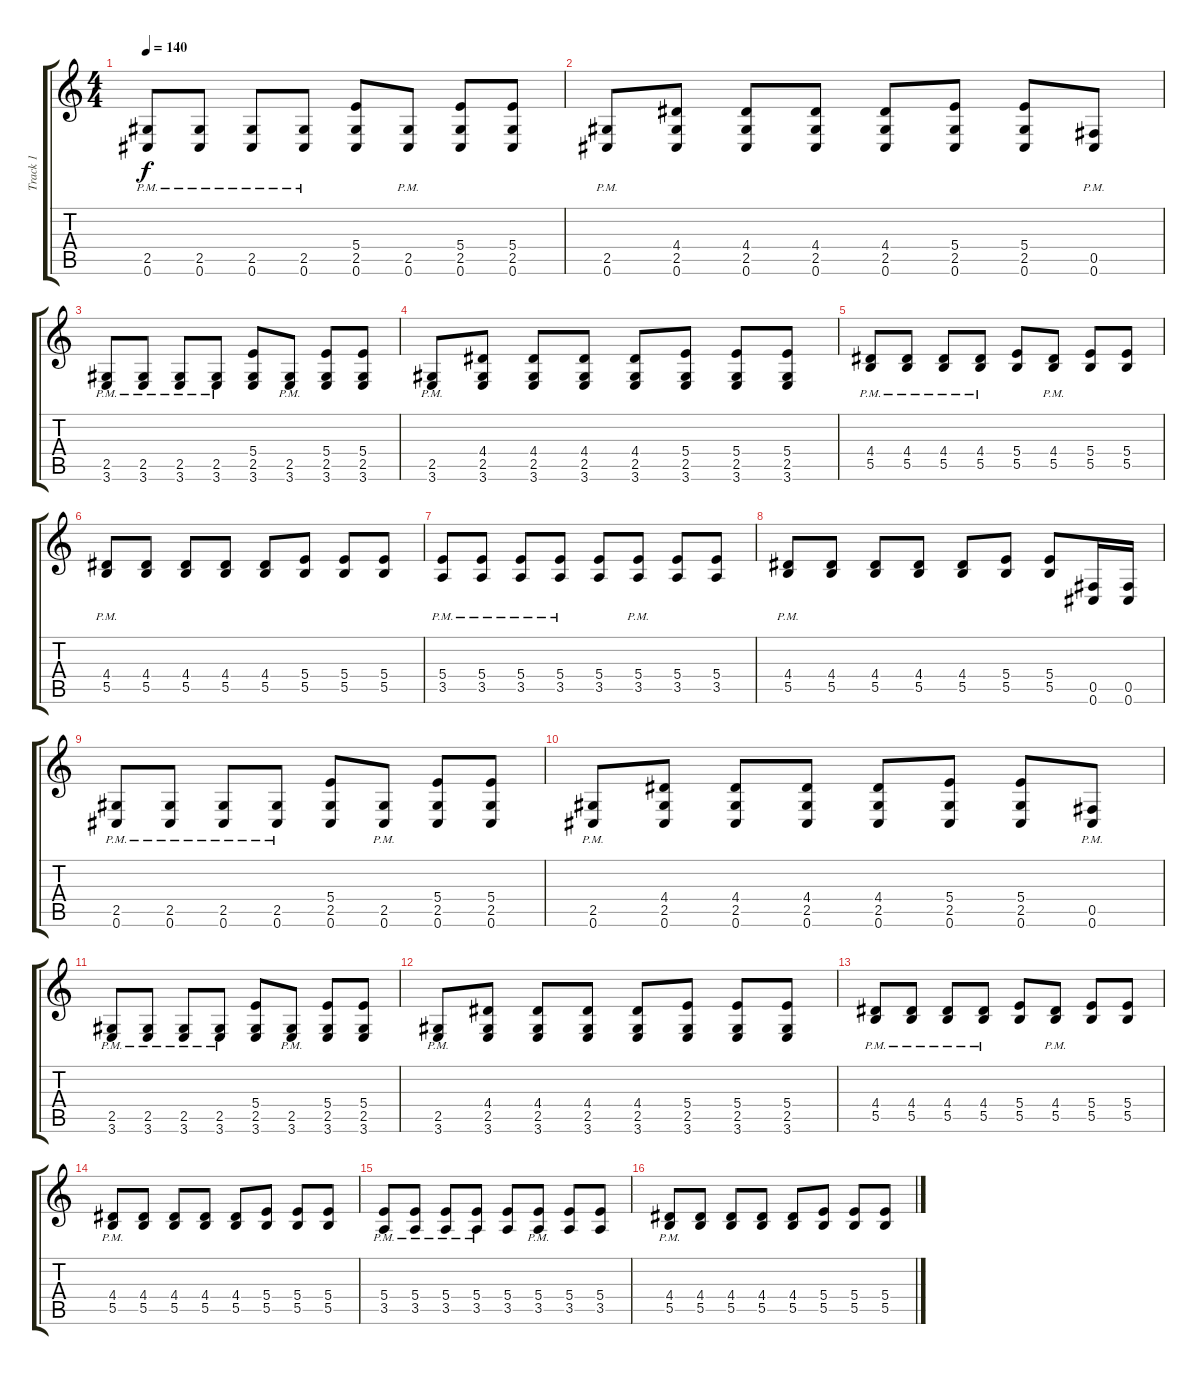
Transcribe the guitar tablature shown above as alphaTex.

\track ("Track 1" "Track 1") {instrument acousticguitarsteel}
\staff {score tabs}
\tuning (Db4 Ab3 E3 B2 Gb2 Db2) {hide}
\ts (4 4)
\tempo 140
\clef g2
\ks c
(2.5{pm} 0.6{pm}).8{dy f} (2.5{pm} 0.6{pm}).8 (2.5{pm} 0.6{pm}).8 (2.5{pm} 0.6{pm}).8 (5.4 2.5 0.6).8 (2.5{pm} 0.6{pm}).8 (5.4 2.5 0.6).8 (5.4 2.5 0.6).8 |
(2.5{pm} 0.6).8 (4.4 2.5 0.6).8 (4.4 2.5 0.6).8 (4.4 2.5 0.6).8 (4.4 2.5 0.6).8 (5.4 2.5 0.6).8 (5.4 2.5 0.6).8 (0.5{pm} 0.6{pm}).8 |
(2.5{pm} 3.6{pm}).8 (2.5{pm} 3.6{pm}).8 (2.5{pm} 3.6{pm}).8 (2.5{pm} 3.6{pm}).8 (5.4 2.5 3.6).8 (2.5{pm} 3.6{pm}).8 (5.4 2.5 3.6).8 (5.4 2.5 3.6).8 |
(2.5{pm} 3.6{pm}).8 (4.4 2.5 3.6).8 (4.4 2.5 3.6).8 (4.4 2.5 3.6).8 (4.4 2.5 3.6).8 (5.4 2.5 3.6).8 (5.4 2.5 3.6).8 (5.4 2.5 3.6).8 |
(4.4{pm} 5.5{pm}).8 (4.4{pm} 5.5{pm}).8 (4.4{pm} 5.5{pm}).8 (4.4{pm} 5.5{pm}).8 (5.4 5.5).8 (4.4{pm} 5.5{pm}).8 (5.4 5.5).8 (5.4 5.5).8 |
(4.4{pm} 5.5{pm}).8 (4.4 5.5).8 (4.4 5.5).8 (4.4 5.5).8 (4.4 5.5).8 (5.4 5.5).8 (5.4 5.5).8 (5.4 5.5).8 |
(5.4{pm} 3.5{pm}).8 (5.4{pm} 3.5{pm}).8 (5.4{pm} 3.5{pm}).8 (5.4{pm} 3.5{pm}).8 (5.4 3.5).8 (5.4{pm} 3.5{pm}).8 (5.4 3.5).8 (5.4 3.5).8 |
(4.4{pm} 5.5{pm}).8 (4.4 5.5).8 (4.4 5.5).8 (4.4 5.5).8 (4.4 5.5).8 (5.4 5.5).8 (5.4 5.5).8 (0.5 0.6).16 (0.5 0.6).16 |
(2.5{pm} 0.6{pm}).8 (2.5{pm} 0.6{pm}).8 (2.5{pm} 0.6{pm}).8 (2.5{pm} 0.6{pm}).8 (5.4 2.5 0.6).8 (2.5{pm} 0.6{pm}).8 (5.4 2.5 0.6).8 (5.4 2.5 0.6).8 |
(2.5{pm} 0.6).8 (4.4 2.5 0.6).8 (4.4 2.5 0.6).8 (4.4 2.5 0.6).8 (4.4 2.5 0.6).8 (5.4 2.5 0.6).8 (5.4 2.5 0.6).8 (0.5{pm} 0.6{pm}).8 |
(2.5{pm} 3.6{pm}).8 (2.5{pm} 3.6{pm}).8 (2.5{pm} 3.6{pm}).8 (2.5{pm} 3.6{pm}).8 (5.4 2.5 3.6).8 (2.5{pm} 3.6{pm}).8 (5.4 2.5 3.6).8 (5.4 2.5 3.6).8 |
(2.5{pm} 3.6{pm}).8 (4.4 2.5 3.6).8 (4.4 2.5 3.6).8 (4.4 2.5 3.6).8 (4.4 2.5 3.6).8 (5.4 2.5 3.6).8 (5.4 2.5 3.6).8 (5.4 2.5 3.6).8 |
(4.4{pm} 5.5{pm}).8 (4.4{pm} 5.5{pm}).8 (4.4{pm} 5.5{pm}).8 (4.4{pm} 5.5{pm}).8 (5.4 5.5).8 (4.4{pm} 5.5{pm}).8 (5.4 5.5).8 (5.4 5.5).8 |
(4.4{pm} 5.5{pm}).8 (4.4 5.5).8 (4.4 5.5).8 (4.4 5.5).8 (4.4 5.5).8 (5.4 5.5).8 (5.4 5.5).8 (5.4 5.5).8 |
(5.4{pm} 3.5{pm}).8 (5.4{pm} 3.5{pm}).8 (5.4{pm} 3.5{pm}).8 (5.4{pm} 3.5{pm}).8 (5.4 3.5).8 (5.4{pm} 3.5{pm}).8 (5.4 3.5).8 (5.4 3.5).8 |
(4.4{pm} 5.5{pm}).8 (4.4 5.5).8 (4.4 5.5).8 (4.4 5.5).8 (4.4 5.5).8 (5.4 5.5).8 (5.4 5.5).8 (5.4 5.5).8
